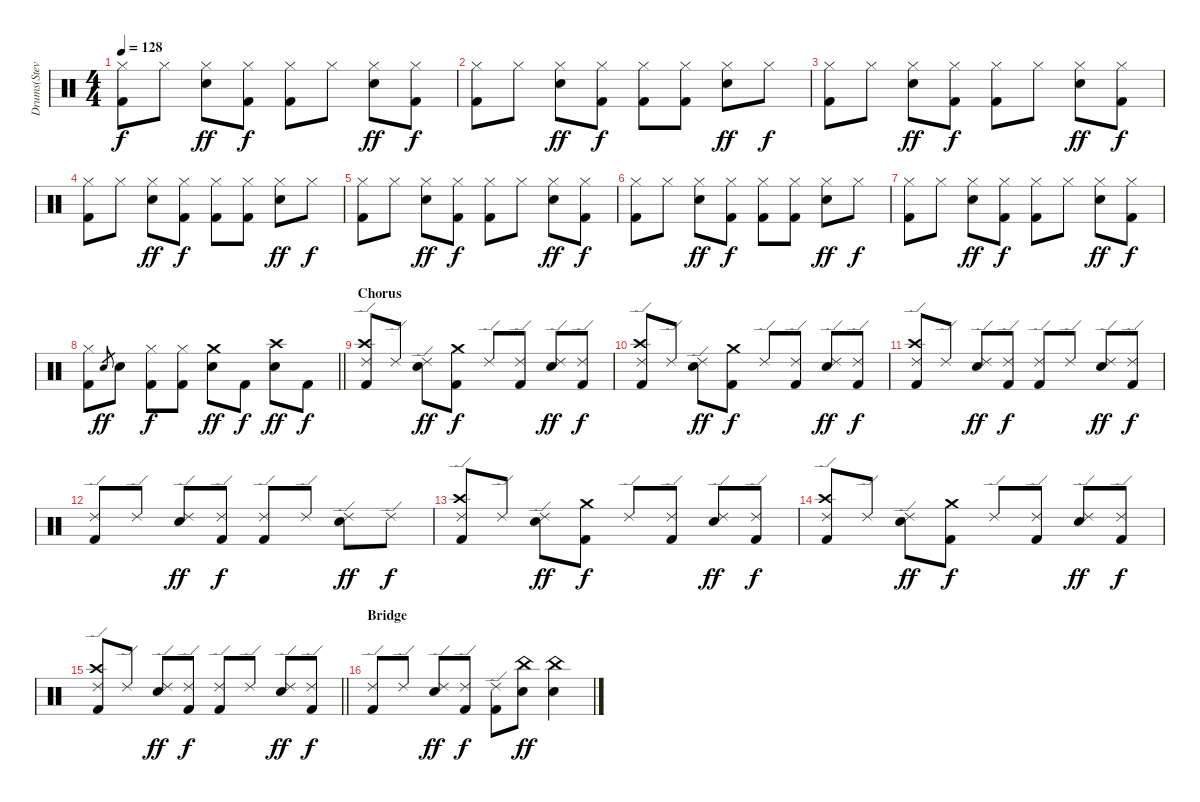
\track ("Drums(Steven)" "Drums(Stev") {instrument percussion}
\staff {score}
\articulation defaults
\ts (4 4)
\tempo 128
\clef neutral
\ks c
("Hi-Hat (closed)" "Kick (hit) 2").8{dy f} "Hi-Hat (closed)".8 ("Hi-Hat (closed)" "Snare (hit) 2").8{dy ff} ("Hi-Hat (closed)" "Kick (hit) 2").8{dy f} ("Hi-Hat (closed)" "Kick (hit) 2").8 "Hi-Hat (closed)".8 ("Hi-Hat (closed)" "Snare (hit) 2").8{dy ff} ("Hi-Hat (closed)" "Kick (hit) 2").8{dy f} |
("Hi-Hat (closed)" "Kick (hit) 2").8 "Hi-Hat (closed)".8 ("Hi-Hat (closed)" "Snare (hit) 2").8{dy ff} ("Hi-Hat (closed)" "Kick (hit) 2").8{dy f} ("Hi-Hat (closed)" "Kick (hit) 2").8 ("Hi-Hat (closed)" "Kick (hit) 2").8 ("Hi-Hat (closed)" "Snare (hit) 2").8{dy ff} "Hi-Hat (closed)".8{dy f} |
("Hi-Hat (closed)" "Kick (hit) 2").8 "Hi-Hat (closed)".8 ("Hi-Hat (closed)" "Snare (hit) 2").8{dy ff} ("Hi-Hat (closed)" "Kick (hit) 2").8{dy f} ("Hi-Hat (closed)" "Kick (hit) 2").8 "Hi-Hat (closed)".8 ("Hi-Hat (closed)" "Snare (hit) 2").8{dy ff} ("Hi-Hat (closed)" "Kick (hit) 2").8{dy f} |
("Hi-Hat (closed)" "Kick (hit) 2").8 "Hi-Hat (closed)".8 ("Hi-Hat (closed)" "Snare (hit) 2").8{dy ff} ("Hi-Hat (closed)" "Kick (hit) 2").8{dy f} ("Hi-Hat (closed)" "Kick (hit) 2").8 ("Hi-Hat (closed)" "Kick (hit) 2").8 ("Hi-Hat (closed)" "Snare (hit) 2").8{dy ff} "Hi-Hat (closed)".8{dy f} |
("Hi-Hat (closed)" "Kick (hit) 2").8 "Hi-Hat (closed)".8 ("Hi-Hat (closed)" "Snare (hit) 2").8{dy ff} ("Hi-Hat (closed)" "Kick (hit) 2").8{dy f} ("Hi-Hat (closed)" "Kick (hit) 2").8 "Hi-Hat (closed)".8 ("Hi-Hat (closed)" "Snare (hit) 2").8{dy ff} ("Hi-Hat (closed)" "Kick (hit) 2").8{dy f} |
("Hi-Hat (closed)" "Kick (hit) 2").8 "Hi-Hat (closed)".8 ("Hi-Hat (closed)" "Snare (hit) 2").8{dy ff} ("Hi-Hat (closed)" "Kick (hit) 2").8{dy f} ("Hi-Hat (closed)" "Kick (hit) 2").8 ("Hi-Hat (closed)" "Kick (hit) 2").8 ("Hi-Hat (closed)" "Snare (hit) 2").8{dy ff} "Hi-Hat (closed)".8{dy f} |
("Hi-Hat (closed)" "Kick (hit) 2").8 "Hi-Hat (closed)".8 ("Hi-Hat (closed)" "Snare (hit) 2").8{dy ff} ("Hi-Hat (closed)" "Kick (hit) 2").8{dy f} ("Hi-Hat (closed)" "Kick (hit) 2").8 "Hi-Hat (closed)".8 ("Hi-Hat (closed)" "Snare (hit) 2").8{dy ff} ("Hi-Hat (closed)" "Kick (hit) 2").8{dy f} |
\barLineRight lightlight
("Hi-Hat (closed)" "Kick (hit) 2").8 "Snare (hit) 2".8{gr dy ff} "Snare (hit) 2".8 ("Hi-Hat (closed)" "Kick (hit) 2").8{dy f} ("Hi-Hat (closed)" "Kick (hit) 2").8 ("Crash medium (hit)" "Snare (hit) 2").8{dy ff} "Kick (hit) 2".8{dy f} ("Crash high (hit)" "Snare (hit) 2").8{dy ff} "Kick (hit) 2".8{dy f} |
\section ("" "Chorus")
("Crash high (hit)" "Ride (edge) 2" "Kick (hit) 2").8 "Ride (edge) 2".8 ("Ride (edge) 2" "Snare (hit) 2").8{dy ff} ("Crash medium (hit)" "Kick (hit) 2").8{dy f} "Ride (edge) 2".8 ("Ride (edge) 2" "Kick (hit) 2").8 ("Ride (edge) 2" "Snare (hit) 2").8{dy ff} ("Ride (edge) 2" "Kick (hit) 2").8{dy f} |
("Crash high (hit)" "Ride (edge) 2" "Kick (hit) 2").8 "Ride (edge) 2".8 ("Ride (edge) 2" "Snare (hit) 2").8{dy ff} ("Crash medium (hit)" "Kick (hit) 2").8{dy f} "Ride (edge) 2".8 ("Ride (edge) 2" "Kick (hit) 2").8 ("Ride (edge) 2" "Snare (hit) 2").8{dy ff} ("Ride (edge) 2" "Kick (hit) 2").8{dy f} |
("Crash high (hit)" "Ride (edge) 2" "Kick (hit) 2").8 "Ride (edge) 2".8 ("Ride (edge) 2" "Snare (hit) 2").8{dy ff} ("Ride (edge) 2" "Kick (hit) 2").8{dy f} ("Ride (edge) 2" "Kick (hit) 2").8 "Ride (edge) 2".8 ("Ride (edge) 2" "Snare (hit) 2").8{dy ff} ("Ride (edge) 2" "Kick (hit) 2").8{dy f} |
("Ride (edge) 2" "Kick (hit) 2").8 "Ride (edge) 2".8 ("Ride (edge) 2" "Snare (hit) 2").8{dy ff} ("Ride (edge) 2" "Kick (hit) 2").8{dy f} ("Ride (edge) 2" "Kick (hit) 2").8 "Ride (edge) 2".8 ("Ride (edge) 2" "Snare (hit) 2").8{dy ff} "Ride (edge) 2".8{dy f} |
("Crash high (hit)" "Ride (edge) 2" "Kick (hit) 2").8 "Ride (edge) 2".8 ("Ride (edge) 2" "Snare (hit) 2").8{dy ff} ("Crash medium (hit)" "Kick (hit) 2").8{dy f} "Ride (edge) 2".8 ("Ride (edge) 2" "Kick (hit) 2").8 ("Ride (edge) 2" "Snare (hit) 2").8{dy ff} ("Ride (edge) 2" "Kick (hit) 2").8{dy f} |
("Crash high (hit)" "Ride (edge) 2" "Kick (hit) 2").8 "Ride (edge) 2".8 ("Ride (edge) 2" "Snare (hit) 2").8{dy ff} ("Crash medium (hit)" "Kick (hit) 2").8{dy f} "Ride (edge) 2".8 ("Ride (edge) 2" "Kick (hit) 2").8 ("Ride (edge) 2" "Snare (hit) 2").8{dy ff} ("Ride (edge) 2" "Kick (hit) 2").8{dy f} |
\barLineRight lightlight
("Crash high (hit)" "Ride (edge) 2" "Kick (hit) 2").8 "Ride (edge) 2".8 ("Ride (edge) 2" "Snare (hit) 2").8{dy ff} ("Ride (edge) 2" "Kick (hit) 2").8{dy f} ("Ride (edge) 2" "Kick (hit) 2").8 "Ride (edge) 2".8 ("Ride (edge) 2" "Snare (hit) 2").8{dy ff} ("Ride (edge) 2" "Kick (hit) 2").8{dy f} |
\section ("" "Bridge")
("Ride (edge) 2" "Kick (hit) 2").8 "Ride (edge) 2".8 ("Ride (edge) 2" "Snare (hit) 2").8{dy ff} ("Ride (edge) 2" "Kick (hit) 2").8{dy f} ("Ride (edge) 2" "Kick (hit) 2").8 ("China (hit)" "Snare (hit) 2").8{dy ff} ("China (hit)" "Snare (hit) 2").4
